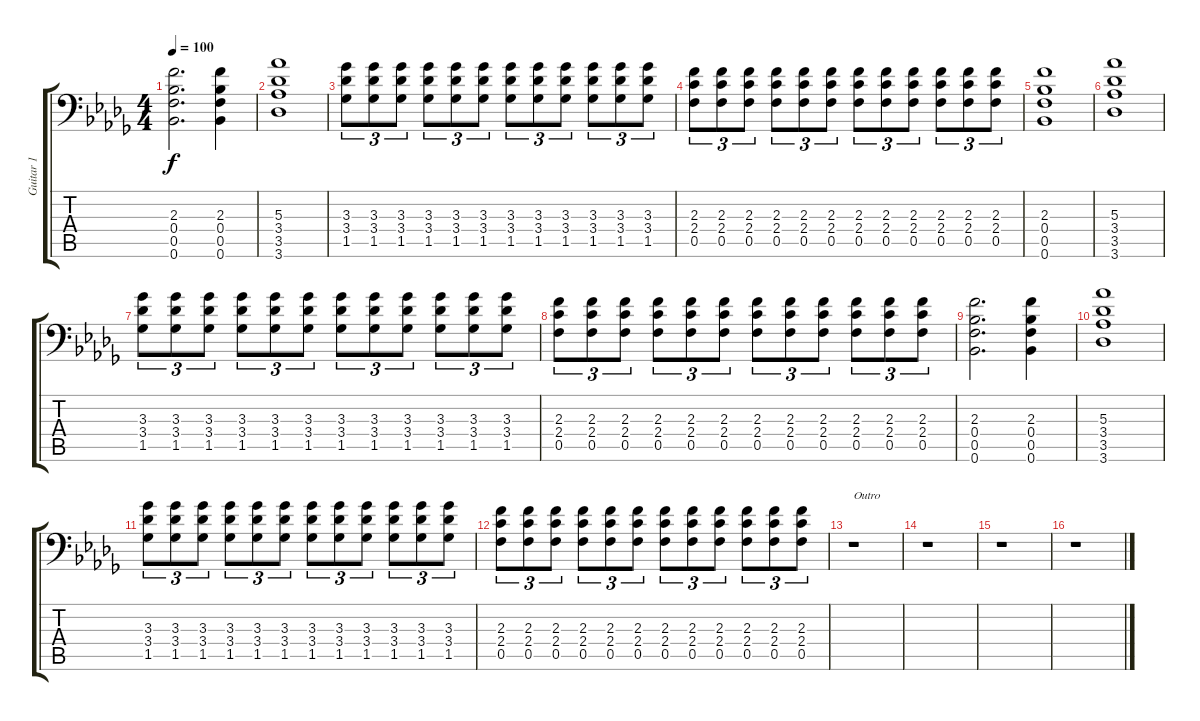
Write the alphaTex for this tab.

\track ("Guitar 1" "Guitar 1") {instrument distortionguitar}
\staff {score tabs}
\tuning (C4 G3 Eb3 Bb2 F2 Bb1) {hide}
\ts (4 4)
\tempo 100
\clef f4
\ks db
(2.3 0.4 0.5 0.6).2{d dy f} (2.3 0.4 0.5 0.6).4 |
(5.3 3.4 3.5 3.6).1 |
(3.3 3.4 1.5).8{tu (3 2)} (3.3 3.4 1.5).8{tu (3 2)} (3.3 3.4 1.5).8{tu (3 2)} (3.3 3.4 1.5).8{tu (3 2)} (3.3 3.4 1.5).8{tu (3 2)} (3.3 3.4 1.5).8{tu (3 2)} (3.3 3.4 1.5).8{tu (3 2)} (3.3 3.4 1.5).8{tu (3 2)} (3.3 3.4 1.5).8{tu (3 2)} (3.3 3.4 1.5).8{tu (3 2)} (3.3 3.4 1.5).8{tu (3 2)} (3.3 3.4 1.5).8{tu (3 2)} |
(2.3 2.4 0.5).8{tu (3 2)} (2.3 2.4 0.5).8{tu (3 2)} (2.3 2.4 0.5).8{tu (3 2)} (2.3 2.4 0.5).8{tu (3 2)} (2.3 2.4 0.5).8{tu (3 2)} (2.3 2.4 0.5).8{tu (3 2)} (2.3 2.4 0.5).8{tu (3 2)} (2.3 2.4 0.5).8{tu (3 2)} (2.3 2.4 0.5).8{tu (3 2)} (2.3 2.4 0.5).8{tu (3 2)} (2.3 2.4 0.5).8{tu (3 2)} (2.3 2.4 0.5).8{tu (3 2)} |
(2.3 0.4 0.5 0.6).1 |
(5.3 3.4 3.5 3.6).1 |
(3.3 3.4 1.5).8{tu (3 2)} (3.3 3.4 1.5).8{tu (3 2)} (3.3 3.4 1.5).8{tu (3 2)} (3.3 3.4 1.5).8{tu (3 2)} (3.3 3.4 1.5).8{tu (3 2)} (3.3 3.4 1.5).8{tu (3 2)} (3.3 3.4 1.5).8{tu (3 2)} (3.3 3.4 1.5).8{tu (3 2)} (3.3 3.4 1.5).8{tu (3 2)} (3.3 3.4 1.5).8{tu (3 2)} (3.3 3.4 1.5).8{tu (3 2)} (3.3 3.4 1.5).8{tu (3 2)} |
(2.3 2.4 0.5).8{tu (3 2)} (2.3 2.4 0.5).8{tu (3 2)} (2.3 2.4 0.5).8{tu (3 2)} (2.3 2.4 0.5).8{tu (3 2)} (2.3 2.4 0.5).8{tu (3 2)} (2.3 2.4 0.5).8{tu (3 2)} (2.3 2.4 0.5).8{tu (3 2)} (2.3 2.4 0.5).8{tu (3 2)} (2.3 2.4 0.5).8{tu (3 2)} (2.3 2.4 0.5).8{tu (3 2)} (2.3 2.4 0.5).8{tu (3 2)} (2.3 2.4 0.5).8{tu (3 2)} |
(2.3 0.4 0.5 0.6).2{d} (2.3 0.4 0.5 0.6).4 |
(5.3 3.4 3.5 3.6).1 |
(3.3 3.4 1.5).8{tu (3 2)} (3.3 3.4 1.5).8{tu (3 2)} (3.3 3.4 1.5).8{tu (3 2)} (3.3 3.4 1.5).8{tu (3 2)} (3.3 3.4 1.5).8{tu (3 2)} (3.3 3.4 1.5).8{tu (3 2)} (3.3 3.4 1.5).8{tu (3 2)} (3.3 3.4 1.5).8{tu (3 2)} (3.3 3.4 1.5).8{tu (3 2)} (3.3 3.4 1.5).8{tu (3 2)} (3.3 3.4 1.5).8{tu (3 2)} (3.3 3.4 1.5).8{tu (3 2)} |
(2.3 2.4 0.5).8{tu (3 2)} (2.3 2.4 0.5).8{tu (3 2)} (2.3 2.4 0.5).8{tu (3 2)} (2.3 2.4 0.5).8{tu (3 2)} (2.3 2.4 0.5).8{tu (3 2)} (2.3 2.4 0.5).8{tu (3 2)} (2.3 2.4 0.5).8{tu (3 2)} (2.3 2.4 0.5).8{tu (3 2)} (2.3 2.4 0.5).8{tu (3 2)} (2.3 2.4 0.5).8{tu (3 2)} (2.3 2.4 0.5).8{tu (3 2)} (2.3 2.4 0.5).8{tu (3 2)} |
r.1{txt "Outro"} |
r.1 |
r.1 |
r.1
